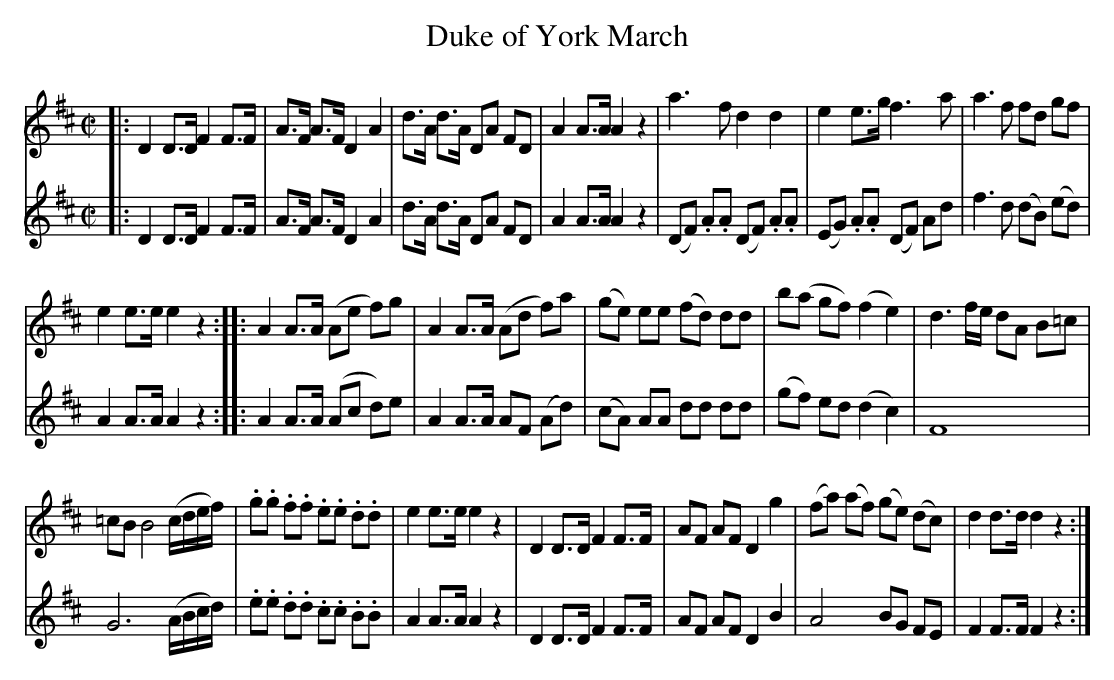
X:1
T:Duke of York March
M:C|
L:1/8
K:D
V:1
|:D2 D>D F2 F>F|A>F A>F D2 A2|d>A d>A DA FD|A2 A>A A2 z2|a3 f d2 d2|e2 e>g f3 a|a3 f fd gf|
e2 e>e e2 z2::A2 A>A (Ae f)g|A2 A>A (Ad f)a|(ge) ee (fd) dd|b(a gf) (f2 e2)|d3 f/e/ dA B=c|
=cB B4 (c/d/e/f/)|.g.g .f.f .e.e .d.d|e2 e>e e2 z2|D2 D>D F2 F>F|AF AF D2 g2|(fa) (af) (ge) (dc)|d2 d>d d2 z2:|
V:2
|:D2 D>D F2 F>F|A>F A>F D2 A2|d>A d>A DA FD|A2 A>A A2 z2|(DF) .A.A (DF) .A.A|(EG) .A.A (DF) Ad|
f3 d (dB) (ed)|A2 A>A A2 z2::A2 A>A (Ac d)e|A2 A>A AF (Ad)|(cA) AA dd dd|(gf) ed (d2 c2)|F8|
G6 (A/B/c/d/)|.e.e .d.d .c.c .B.B|A2 A>A A2 z2|D2 D>D F2 F>F|AF AF D2 B2|A4 BG FE|F2 F>F F2 z2:|
